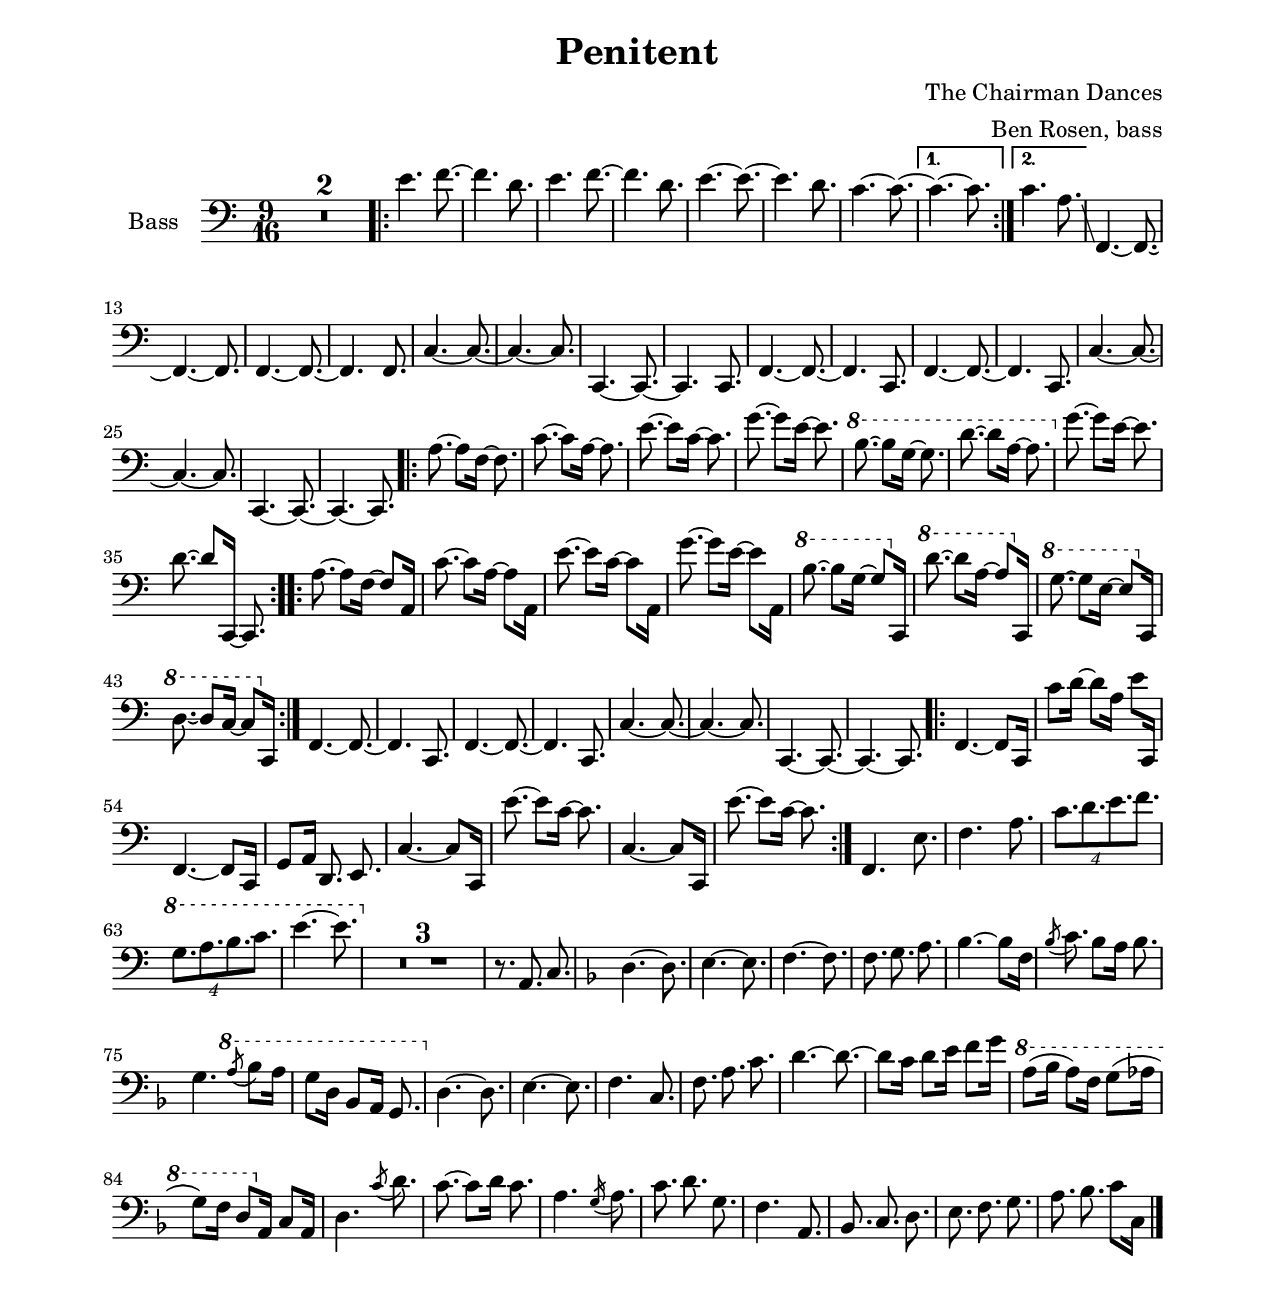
\version "2.24.0"

\include "settings.ily"

\header {
  title = "Penitent"
  composer = "The Chairman Dances"
  arranger = "Ben Rosen, bass"
}

music = \relative c' {
  \clef "bass"
  \time 9/16

  | R1 * 18/16

  \repeat volta 2 {
    | e4. f8. ~
    | f4. d8.
    | e4. f8. ~
    | f4. d8.

    | e4. ~ e8. ~
    | e4. d8.
    | c4. ~ c8. ~

    \alternative {
      \volta 1 {
        | c4. ~ c8.
      }

      \volta 2 {
        | c4.  a8. \glissando
      }
    }
  }

  | f,4. ~ f8. ~
  | f4. ~ f8.
  | f4. ~ f8. ~
  | f4. f8.

  | c'4. ~ c8. ~
  | c4. ~ c8.
  | c,4. ~ c8. ~
  | c4. c8.

  | f4. ~ f8. ~
  | f4. c8.
  | f4. ~ f8. ~
  | f4. c8.

  | c'4. ~ c8. ~
  | c4. ~ c8.
  | c,4. ~ c8. ~
  | c4. ~ c8.

  \repeat volta 2 {

    | a''8. ~ a8 f16 ~ f8. c' ~ c8 a16 ~ a8.
    | e'8. ~ e8 c16 ~ c8. g' ~ g8 e16 ~ e8.

    \ottava #1

    | b'8. ~ b8 g16 ~ g8. d' ~ d8 a16 ~ a8.

    \ottava #0

    | g8. ~ g8 e16 ~ e8. d ~ d8 c,,16 ~ c8.
  }

  \repeat volta 2 {

    | a''8. ~ a8 f16 ~ f8 a,16 c'8. ~ c8 a16 ~ a8 a,16
    | e''8. ~ e8 c16 ~ c8 a,16 g''8. ~ g8 e16 ~ e8 a,,16


    | \ottava #1
      b''8. ~ b8 g16 ~ g8
      \ottava #0
      c,,,16
      \ottava #1
      d'''8. ~ d8 a16 ~ a8
      \ottava #0
      c,,,16
    | \ottava #1
      g'''8. ~  g8 e16 ~  e8
      \ottava #0
      c,,16
      \ottava #1
      d''8. ~  d8 c16 ~  c8
      \ottava #0
      c,,16
  }

  | f4. ~ f8. ~
  | f4. c8.
  | f4. ~ f8. ~
  | f4. c8.

  | c'4. ~ c8. ~
  | c4. ~ c8.
  | c,4. ~ c8. ~
  | c4. ~ c8.

  \repeat volta 2 {
    | f4. ~ f8 c16
    | c''8 d16 ~ d8 a16 e'8 c,,16

    | f4. ~ f8 c16
    | g'8 a16 d,8. e

    \repeat unfold 2 {
      | c'4. ~ c8 c,16
      | e''8. ~ e8 c16 ~ c8.
    }
  }

  | f,,4. e'8.
  | f4. a8.
  | \tuplet 4/3 { c8. d e f }

  \ottava #1

  | \tuplet 4/3 { g8. a b c }
  | e4. ~ e8.

  \ottava #0

  | R1 * 27/16

  | r8. a,,, c

  \key d \minor

  | d4. ~ d8.
  | e4. ~ e8.
  | f4. ~ f8.
  | f8. g a

  | bf4. ~ bf8 f16
  | \acciaccatura { bf8 } c8. bf8 a16 bf8.
  | g4.
    \ottava #1
    \acciaccatura { a'8 } bf8
  | a16 g8 d16 bf8 a16 g8.
    \ottava #0

  | d4. ~ d8.
  | e4. ~ e8.
  | f4. c8.
  | f8. a c

  | d4. ~ d8. ~
  | d8 c16 d8 e16 f8 g16
  | \ottava #1
    a8 ( bf16 a8 ) f16 g8 ( af16
  | g8 ) f16 d8
    \ottava #0
    a,16 c8 a16

  | d4. \acciaccatura { c'8 } d8.
  | c8. ~ c8 d16 c8.
  | a4. \acciaccatura { g16 } a8.
  | c8. d g,

  | f4. a,8.
  | bf8. c d
  | e8. f g
  | a8. bf c8 c,16

  % \tuplet 3/2  {
  %   d8 f'16 ~ }
  % f8 ~ \tuplet 3/2 {
  %   f8 d,16 }
  % \tuplet 3/2  {
  %   e8 g'16 ~ }
  % g8 ~ \tuplet 3/2 {
  %   g8 e,16 }

  % \tuplet 3/2  {
  %   f8 a'16 ~ }
  % a8 ~ \tuplet 3/2 {
  %   a8 f,16 }
  % \tuplet 3/2  {
  %   a'8 g16 }
  % \tuplet 3/2  {
  %   f8 e16 }
  % d8
  % bf8 a'4 bf,8 a'8 bf,8
  % g8 a8 bf8 a8 g8 f8
  % d,8 d8 \tuplet 3/2 {
  %   d8 c16 }
  % e8 e8 \tuplet 3/2 {
  %   e8 c16 }

  % f8 f8 \tuplet 3/2 {
  %   f8 c16 }
  % f8 g8 a8
  % bf8 d8 f8 d''8 c8 bf8
  % a8 f8 d8 c8 bf8 a8
  % d,,8 a'8 d8 e,8 e'8 c8
  % f,8 a'8 g8 f8 e8 c8
  % bf8 d'4 bf,8 d'8 bf,8
  % g8 a8 bf8 a8 g8 f8
  % d8 d8 \tuplet 3/2 {
  %   d8 c16 }
  % e8 e8 \tuplet 3/2 {
  %   e8 c16 }

  % f8 f8 \tuplet 3/2 {
  %   f8 c16 }
  % f8 g8 a8
  % bf8 d8 f8 a8 bf8 c8
  % g8 a8 bf8 a8 g8 f8
  % d,8 d''8 c8 e,,8 e''8 c8
  % f,,8 a''8 g8 f8 e8 c8
  % bf,8 f'8 bf8 c'8 bf8 a8
  % f8 ( g8 ) c,8 ( d8 ) <e c'>4
  % <e c'>2.

  \bar "|."
}

\score {
  \new Staff \with {
    instrumentName = "Bass"
    \numericTimeSignature
  } {
    \compressMMRests
    \music
  }
}
